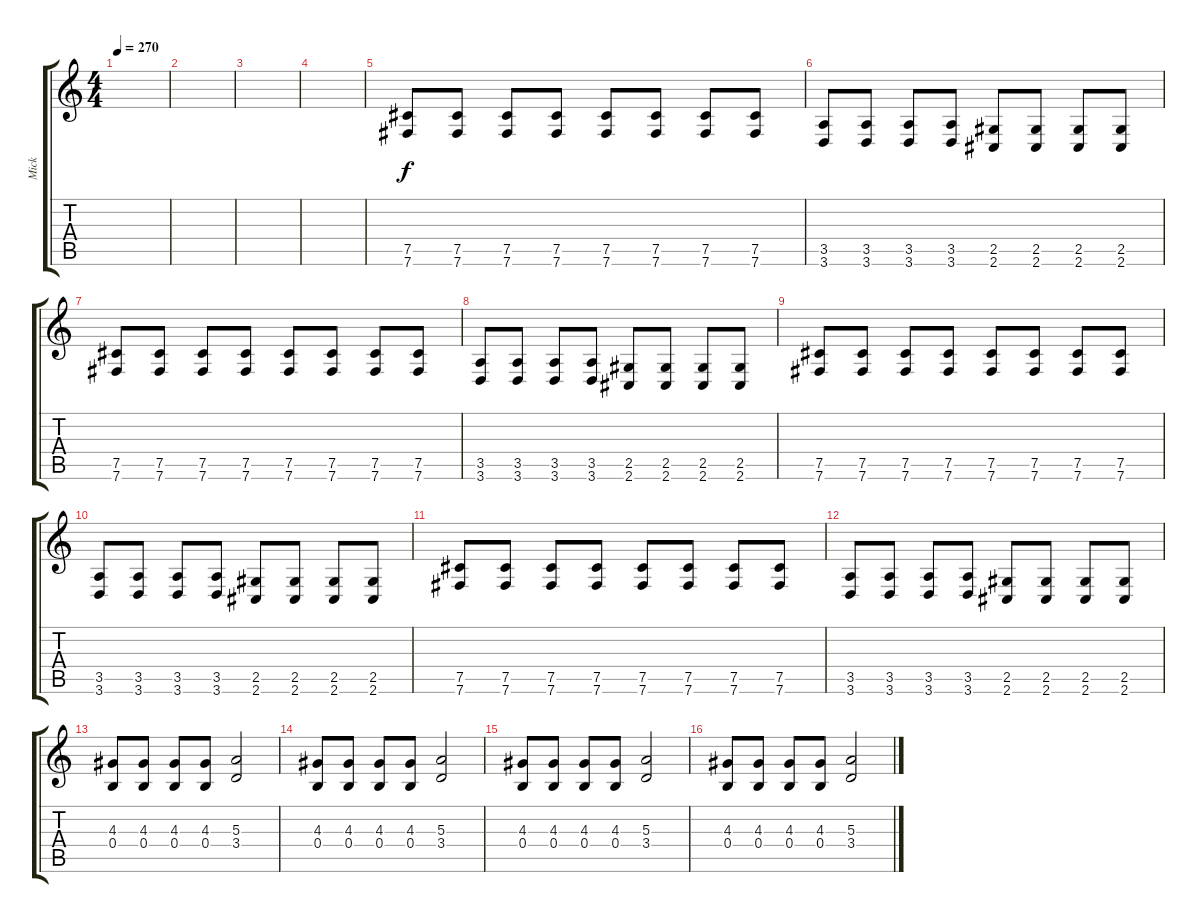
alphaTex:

\track ("Mick" "Mick") {instrument distortionguitar}
\staff {score tabs}
\tuning (Db4 Ab3 E3 B2 Gb2 B1) {hide}
\ts (4 4)
\tempo 270
\clef g2
\ks c
|
|
|
|
(7.5 7.6).8 (7.5 7.6).8 (7.5 7.6).8 (7.5 7.6).8 (7.5 7.6).8 (7.5 7.6).8 (7.5 7.6).8 (7.5 7.6).8 |
(3.5 3.6).8 (3.5 3.6).8 (3.5 3.6).8 (3.5 3.6).8 (2.5 2.6).8 (2.5 2.6).8 (2.5 2.6).8 (2.5 2.6).8 |
(7.5 7.6).8 (7.5 7.6).8 (7.5 7.6).8 (7.5 7.6).8 (7.5 7.6).8 (7.5 7.6).8 (7.5 7.6).8 (7.5 7.6).8 |
(3.5 3.6).8 (3.5 3.6).8 (3.5 3.6).8 (3.5 3.6).8 (2.5 2.6).8 (2.5 2.6).8 (2.5 2.6).8 (2.5 2.6).8 |
(7.5 7.6).8 (7.5 7.6).8 (7.5 7.6).8 (7.5 7.6).8 (7.5 7.6).8 (7.5 7.6).8 (7.5 7.6).8 (7.5 7.6).8 |
(3.5 3.6).8 (3.5 3.6).8 (3.5 3.6).8 (3.5 3.6).8 (2.5 2.6).8 (2.5 2.6).8 (2.5 2.6).8 (2.5 2.6).8 |
(7.5 7.6).8 (7.5 7.6).8 (7.5 7.6).8 (7.5 7.6).8 (7.5 7.6).8 (7.5 7.6).8 (7.5 7.6).8 (7.5 7.6).8 |
(3.5 3.6).8 (3.5 3.6).8 (3.5 3.6).8 (3.5 3.6).8 (2.5 2.6).8 (2.5 2.6).8 (2.5 2.6).8 (2.5 2.6).8 |
(4.3 0.4).8 (4.3 0.4).8 (4.3 0.4).8 (4.3 0.4).8 (5.3 3.4).2 |
(4.3 0.4).8 (4.3 0.4).8 (4.3 0.4).8 (4.3 0.4).8 (5.3 3.4).2 |
(4.3 0.4).8 (4.3 0.4).8 (4.3 0.4).8 (4.3 0.4).8 (5.3 3.4).2 |
(4.3 0.4).8 (4.3 0.4).8 (4.3 0.4).8 (4.3 0.4).8 (5.3 3.4).2
